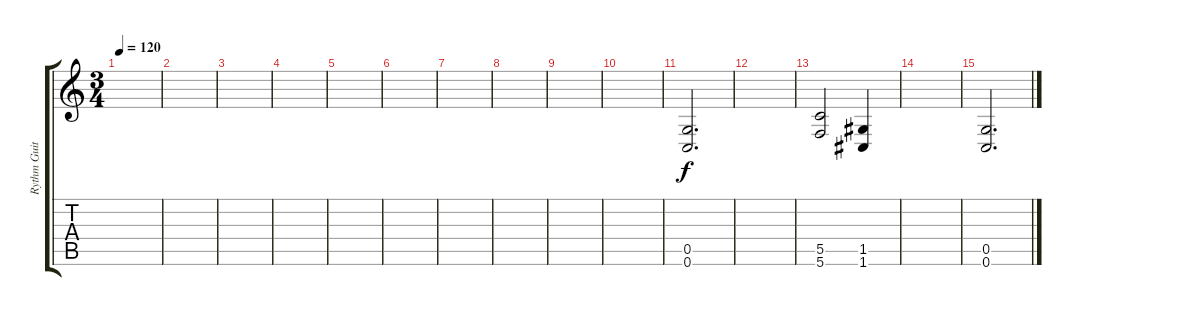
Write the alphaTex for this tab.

\track ("Rythm Guitar" "Rythm Guit") {instrument overdrivenguitar}
\staff {score tabs}
\tuning (D4 A3 F3 C3 G2 C2) {hide}
\ts (3 4)
\tempo 120
\clef g2
\ks c
|
|
|
|
|
|
|
|
|
|
(0.5 0.6).2{d} |
|
(5.5 5.6).2 (1.5 1.6).4 |
|
(0.5 0.6).2{d}
